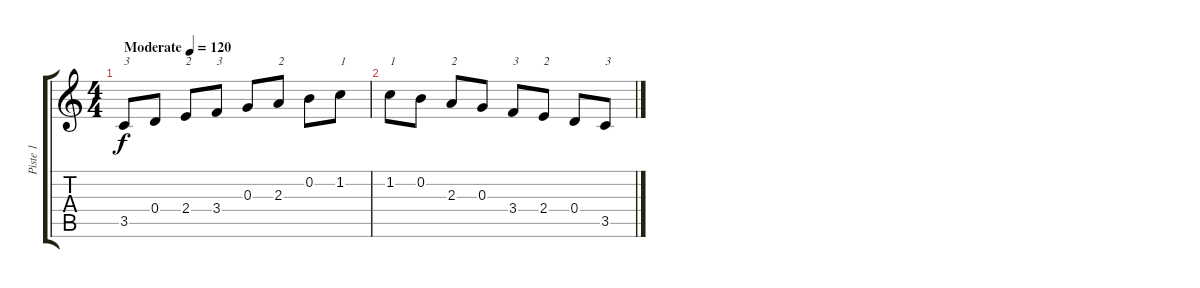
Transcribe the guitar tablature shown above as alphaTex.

\track ("Piste 1" "Piste 1") {instrument acousticguitarsteel}
\staff {score tabs}
\tuning (E4 B3 G3 D3 A2 E2) {hide}
\ts (4 4)
\tempo (120 "Moderate")
\clef g2
\ks c
3.5.8{txt "3" dy f instrument acousticguitarsteel} 0.4.8 2.4.8{txt "2"} 3.4.8{txt "3"} 0.3.8 2.3.8{txt "2"} 0.2.8 1.2.8{txt "1"} |
1.2.8{txt "1"} 0.2.8 2.3.8{txt "2"} 0.3.8 3.4.8{txt "3"} 2.4.8{txt "2"} 0.4.8 3.5.8{txt "3"}
